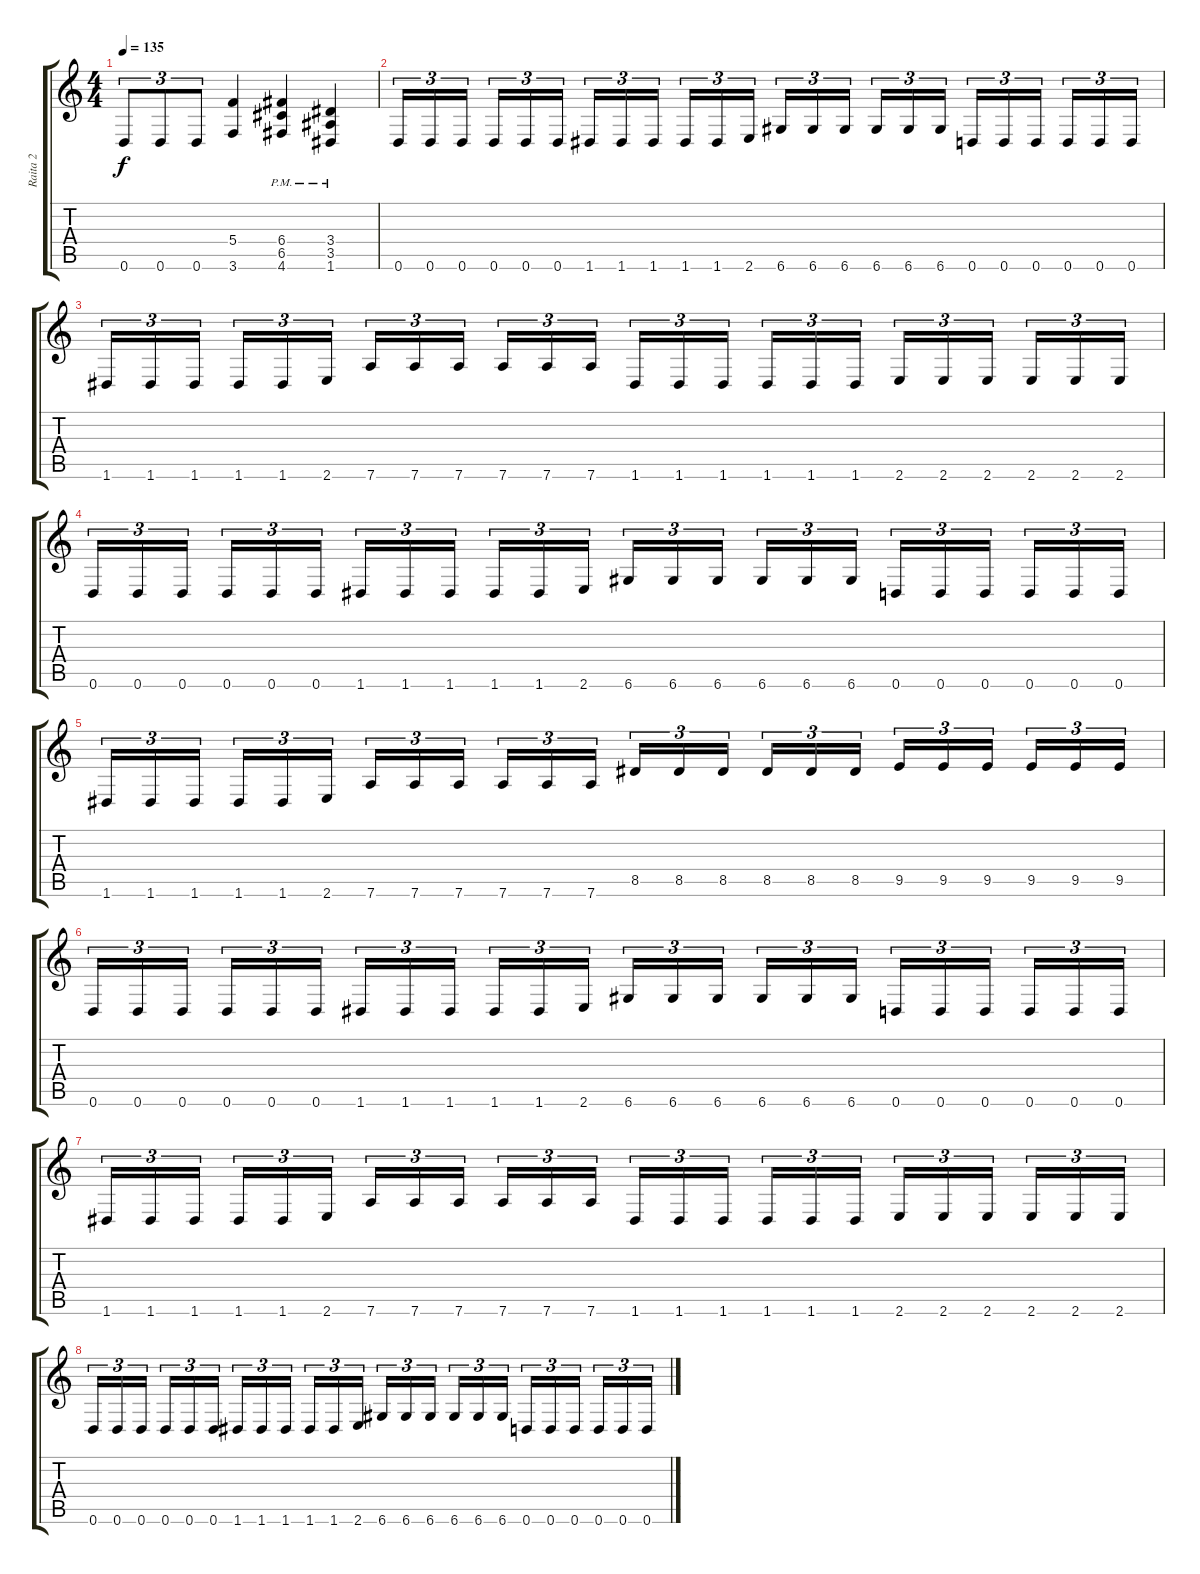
\track ("Raita 2" "Raita 2") {instrument distortionguitar}
\staff {score tabs}
\tuning (D4 A3 F3 C3 G2 D2) {hide}
\ts (4 4)
\tempo 135
\clef g2
\ks c
0.6.8{tu (3 2) dy f} 0.6.8{tu (3 2)} 0.6.8{tu (3 2)} (5.4 3.6).4 (6.4{pm} 6.5{pm} 4.6{pm}).4 (3.4{pm} 3.5{pm} 1.6{pm}).4 |
0.6.16{tu (3 2)} 0.6.16{tu (3 2)} 0.6.16{tu (3 2) beam splitsecondary} 0.6.16{tu (3 2)} 0.6.16{tu (3 2)} 0.6.16{tu (3 2)} 1.6.16{tu (3 2)} 1.6.16{tu (3 2)} 1.6.16{tu (3 2) beam splitsecondary} 1.6.16{tu (3 2)} 1.6.16{tu (3 2)} 2.6.16{tu (3 2)} 6.6.16{tu (3 2)} 6.6.16{tu (3 2)} 6.6.16{tu (3 2) beam splitsecondary} 6.6.16{tu (3 2)} 6.6.16{tu (3 2)} 6.6.16{tu (3 2)} 0.6.16{tu (3 2)} 0.6.16{tu (3 2)} 0.6.16{tu (3 2) beam splitsecondary} 0.6.16{tu (3 2)} 0.6.16{tu (3 2)} 0.6.16{tu (3 2)} |
1.6.16{tu (3 2)} 1.6.16{tu (3 2)} 1.6.16{tu (3 2) beam splitsecondary} 1.6.16{tu (3 2)} 1.6.16{tu (3 2)} 2.6.16{tu (3 2)} 7.6.16{tu (3 2)} 7.6.16{tu (3 2)} 7.6.16{tu (3 2) beam splitsecondary} 7.6.16{tu (3 2)} 7.6.16{tu (3 2)} 7.6.16{tu (3 2)} 1.6.16{tu (3 2)} 1.6.16{tu (3 2)} 1.6.16{tu (3 2) beam splitsecondary} 1.6.16{tu (3 2)} 1.6.16{tu (3 2)} 1.6.16{tu (3 2)} 2.6.16{tu (3 2)} 2.6.16{tu (3 2)} 2.6.16{tu (3 2) beam splitsecondary} 2.6.16{tu (3 2)} 2.6.16{tu (3 2)} 2.6.16{tu (3 2)} |
0.6.16{tu (3 2)} 0.6.16{tu (3 2)} 0.6.16{tu (3 2) beam splitsecondary} 0.6.16{tu (3 2)} 0.6.16{tu (3 2)} 0.6.16{tu (3 2)} 1.6.16{tu (3 2)} 1.6.16{tu (3 2)} 1.6.16{tu (3 2) beam splitsecondary} 1.6.16{tu (3 2)} 1.6.16{tu (3 2)} 2.6.16{tu (3 2)} 6.6.16{tu (3 2)} 6.6.16{tu (3 2)} 6.6.16{tu (3 2) beam splitsecondary} 6.6.16{tu (3 2)} 6.6.16{tu (3 2)} 6.6.16{tu (3 2)} 0.6.16{tu (3 2)} 0.6.16{tu (3 2)} 0.6.16{tu (3 2) beam splitsecondary} 0.6.16{tu (3 2)} 0.6.16{tu (3 2)} 0.6.16{tu (3 2)} |
1.6.16{tu (3 2)} 1.6.16{tu (3 2)} 1.6.16{tu (3 2) beam splitsecondary} 1.6.16{tu (3 2)} 1.6.16{tu (3 2)} 2.6.16{tu (3 2)} 7.6.16{tu (3 2)} 7.6.16{tu (3 2)} 7.6.16{tu (3 2) beam splitsecondary} 7.6.16{tu (3 2)} 7.6.16{tu (3 2)} 7.6.16{tu (3 2)} 8.5.16{tu (3 2)} 8.5.16{tu (3 2)} 8.5.16{tu (3 2) beam splitsecondary} 8.5.16{tu (3 2)} 8.5.16{tu (3 2)} 8.5.16{tu (3 2)} 9.5.16{tu (3 2)} 9.5.16{tu (3 2)} 9.5.16{tu (3 2) beam splitsecondary} 9.5.16{tu (3 2)} 9.5.16{tu (3 2)} 9.5.16{tu (3 2)} |
0.6.16{tu (3 2)} 0.6.16{tu (3 2)} 0.6.16{tu (3 2) beam splitsecondary} 0.6.16{tu (3 2)} 0.6.16{tu (3 2)} 0.6.16{tu (3 2)} 1.6.16{tu (3 2)} 1.6.16{tu (3 2)} 1.6.16{tu (3 2) beam splitsecondary} 1.6.16{tu (3 2)} 1.6.16{tu (3 2)} 2.6.16{tu (3 2)} 6.6.16{tu (3 2)} 6.6.16{tu (3 2)} 6.6.16{tu (3 2) beam splitsecondary} 6.6.16{tu (3 2)} 6.6.16{tu (3 2)} 6.6.16{tu (3 2)} 0.6.16{tu (3 2)} 0.6.16{tu (3 2)} 0.6.16{tu (3 2) beam splitsecondary} 0.6.16{tu (3 2)} 0.6.16{tu (3 2)} 0.6.16{tu (3 2)} |
1.6.16{tu (3 2)} 1.6.16{tu (3 2)} 1.6.16{tu (3 2) beam splitsecondary} 1.6.16{tu (3 2)} 1.6.16{tu (3 2)} 2.6.16{tu (3 2)} 7.6.16{tu (3 2)} 7.6.16{tu (3 2)} 7.6.16{tu (3 2) beam splitsecondary} 7.6.16{tu (3 2)} 7.6.16{tu (3 2)} 7.6.16{tu (3 2)} 1.6.16{tu (3 2)} 1.6.16{tu (3 2)} 1.6.16{tu (3 2) beam splitsecondary} 1.6.16{tu (3 2)} 1.6.16{tu (3 2)} 1.6.16{tu (3 2)} 2.6.16{tu (3 2)} 2.6.16{tu (3 2)} 2.6.16{tu (3 2) beam splitsecondary} 2.6.16{tu (3 2)} 2.6.16{tu (3 2)} 2.6.16{tu (3 2)} |
0.6.16{tu (3 2)} 0.6.16{tu (3 2)} 0.6.16{tu (3 2) beam splitsecondary} 0.6.16{tu (3 2)} 0.6.16{tu (3 2)} 0.6.16{tu (3 2)} 1.6.16{tu (3 2)} 1.6.16{tu (3 2)} 1.6.16{tu (3 2) beam splitsecondary} 1.6.16{tu (3 2)} 1.6.16{tu (3 2)} 2.6.16{tu (3 2)} 6.6.16{tu (3 2)} 6.6.16{tu (3 2)} 6.6.16{tu (3 2) beam splitsecondary} 6.6.16{tu (3 2)} 6.6.16{tu (3 2)} 6.6.16{tu (3 2)} 0.6.16{tu (3 2)} 0.6.16{tu (3 2)} 0.6.16{tu (3 2) beam splitsecondary} 0.6.16{tu (3 2)} 0.6.16{tu (3 2)} 0.6.16{tu (3 2)}
